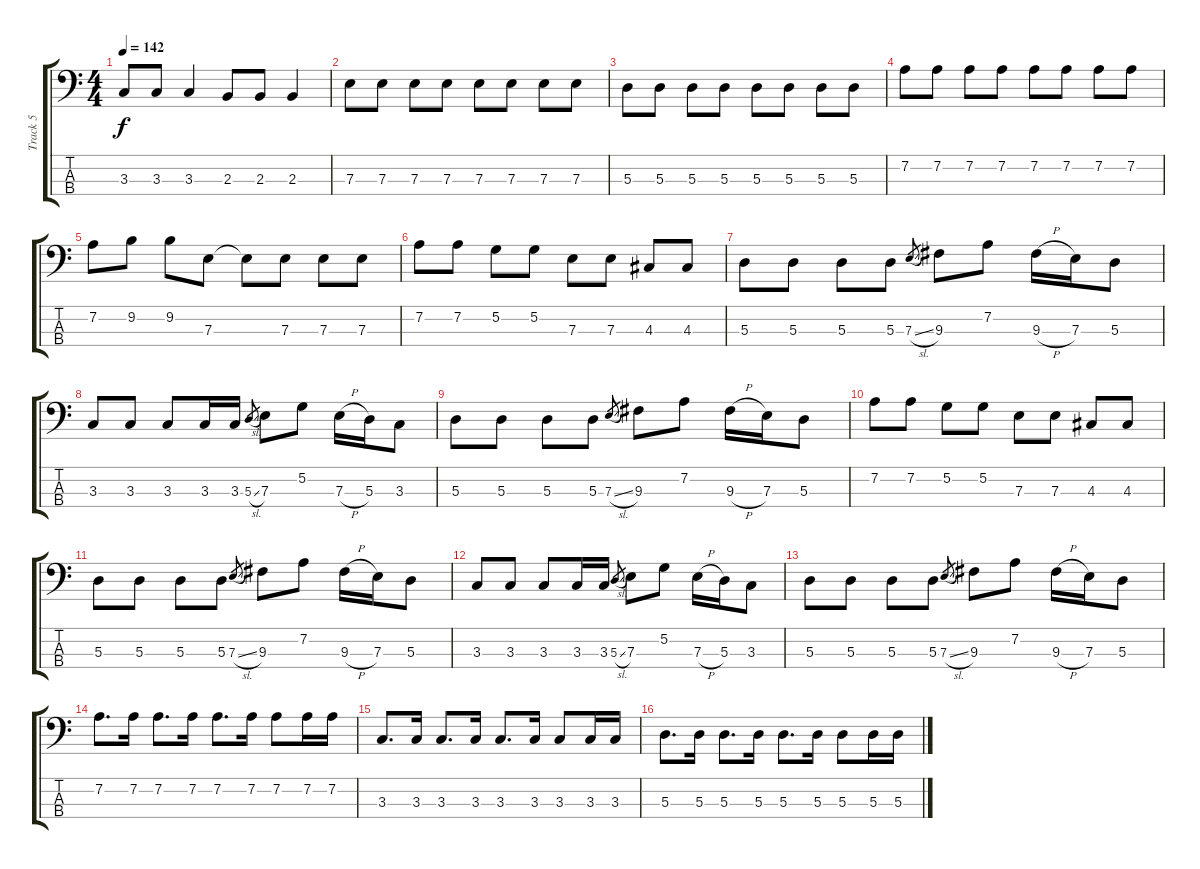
\track ("Track 5" "Track 5") {instrument electricbassfinger}
\staff {score tabs}
\tuning (G2 D2 A1 E1) {hide}
\ts (4 4)
\tempo 142
\clef f4
\ks c
3.3.8{dy f} 3.3.8 3.3.4 2.3.8 2.3.8 2.3.4 |
7.3.8 7.3.8 7.3.8 7.3.8 7.3.8 7.3.8 7.3.8 7.3.8 |
5.3.8 5.3.8 5.3.8 5.3.8 5.3.8 5.3.8 5.3.8 5.3.8 |
7.2.8 7.2.8 7.2.8 7.2.8 7.2.8 7.2.8 7.2.8 7.2.8 |
7.2.8 9.2.8 9.2.8 7.3.8 7.3{t}.8 7.3.8 7.3.8 7.3.8 |
7.2.8 7.2.8 5.2.8 5.2.8 7.3.8 7.3.8 4.3.8 4.3.8 |
5.3.8 5.3.8 5.3.8 5.3.8 7.3{sl}.8{gr} 9.3.8 7.2.8 9.3{h}.16 7.3.16 5.3.8 |
3.3.8 3.3.8 3.3.8 3.3.16 3.3.16 5.3{sl}.8{gr} 7.3.8 5.2.8 7.3{h}.16 5.3.16 3.3.8 |
5.3.8 5.3.8 5.3.8 5.3.8 7.3{sl}.8{gr} 9.3.8 7.2.8 9.3{h}.16 7.3.16 5.3.8 |
7.2.8 7.2.8 5.2.8 5.2.8 7.3.8 7.3.8 4.3.8 4.3.8 |
5.3.8 5.3.8 5.3.8 5.3.8 7.3{sl}.8{gr} 9.3.8 7.2.8 9.3{h}.16 7.3.16 5.3.8 |
3.3.8 3.3.8 3.3.8 3.3.16 3.3.16 5.3{sl}.8{gr} 7.3.8 5.2.8 7.3{h}.16 5.3.16 3.3.8 |
5.3.8 5.3.8 5.3.8 5.3.8 7.3{sl}.8{gr} 9.3.8 7.2.8 9.3{h}.16 7.3.16 5.3.8 |
7.2.8{d} 7.2.16 7.2.8{d} 7.2.16 7.2.8{d} 7.2.16 7.2.8 7.2.16 7.2.16 |
3.3.8{d} 3.3.16 3.3.8{d} 3.3.16 3.3.8{d} 3.3.16 3.3.8 3.3.16 3.3.16 |
5.3.8{d} 5.3.16 5.3.8{d} 5.3.16 5.3.8{d} 5.3.16 5.3.8 5.3.16 5.3.16
